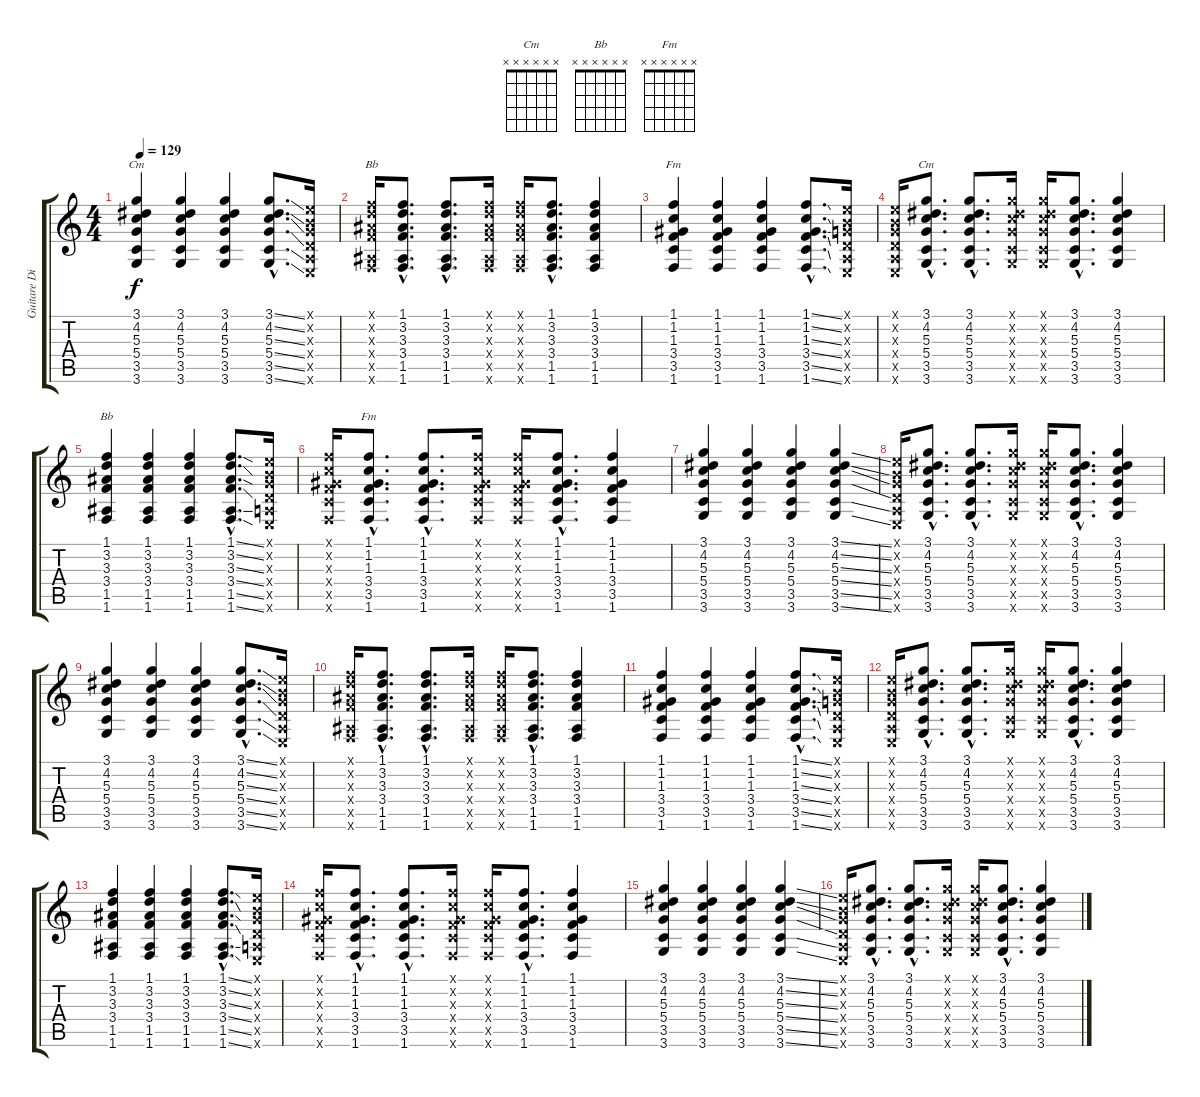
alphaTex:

\track ("Guitare Disto" "Guitare Di") {instrument distortionguitar}
\staff {score tabs}
\tuning (E4 B3 G3 D3 A2 E2) {hide}
\chord ("Cm" 3 4 5 5 3 3)
\chord ("Bb" 1 3 3 3 1 1)
\chord ("Fm" 1 1 1 3 3 1)
\chord ("Cm" x x x x x x) {firstfret 0}
\chord ("Bb" x x x x x x) {firstfret 0}
\chord ("Fm" x x x x x x) {firstfret 0}
\ts (4 4)
\tempo 129
\clef g2
\ks c
(3.1 4.2 5.3 5.4 3.5 3.6).4{ch "Cm" dy f} (3.1 4.2 5.3 5.4 3.5 3.6).4 (3.1 4.2 5.3 5.4 3.5 3.6).4 (3.1{ss hac} 4.2{ss hac} 5.3{ss hac} 5.4{ss hac} 3.5{ss hac} 3.6{ss hac}).8{d} (0.1{x} 0.2{x} 0.3{x} 0.4{x} 0.5{x} 0.6{x}).16 |
(1.1{x} 3.2{x} 3.3{x} 3.4{x} 1.5{x} 1.6{x}).16{ch "Bb"} (1.1{hac} 3.2{hac} 3.3{hac} 3.4{hac} 1.5{hac} 1.6{hac}).8{d} (1.1{hac} 3.2{hac} 3.3{hac} 3.4{hac} 1.5{hac} 1.6{hac}).8{d} (1.1{x} 3.2{x} 3.3{x} 3.4{x} 1.5{x} 1.6{x}).16 (1.1{x} 3.2{x} 3.3{x} 3.4{x} 1.5{x} 1.6{x}).16 (1.1{hac} 3.2{hac} 3.3{hac} 3.4{hac} 1.5{hac} 1.6{hac}).8{d} (1.1 3.2 3.3 3.4 1.5 1.6).4 |
(1.1 1.2 1.3 3.4 3.5 1.6).4{ch "Fm"} (1.1 1.2 1.3 3.4 3.5 1.6).4 (1.1 1.2 1.3 3.4 3.5 1.6).4 (1.1{ss hac} 1.2{ss hac} 1.3{ss hac} 3.4{ss hac} 3.5{ss hac} 1.6{ss hac}).8{d} (0.1{x} 0.2{x} 0.3{x} 0.4{x} 0.5{x} 0.6{x}).16 |
(0.1{x} 0.2{x} 0.3{x} 0.4{x} 0.5{x} 0.6{x}).16 (3.1{hac} 4.2{hac} 5.3{hac} 5.4{hac} 3.5{hac} 3.6{hac}).8{d ch "Cm"} (3.1{hac} 4.2{hac} 5.3{hac} 5.4{hac} 3.5{hac} 3.6{hac}).8{d} (3.1{x} 4.2{x} 5.3{x} 5.4{x} 3.5{x} 3.6{x}).16 (3.1{x} 4.2{x} 5.3{x} 5.4{x} 3.5{x} 3.6{x}).16 (3.1{hac} 4.2{hac} 5.3{hac} 5.4{hac} 3.5{hac} 3.6{hac}).8{d} (3.1 4.2 5.3 5.4 3.5 3.6).4 |
(1.1 3.2 3.3 3.4 1.5 1.6).4{ch "Bb"} (1.1 3.2 3.3 3.4 1.5 1.6).4 (1.1 3.2 3.3 3.4 1.5 1.6).4 (1.1{ss hac} 3.2{ss hac} 3.3{ss hac} 3.4{ss hac} 1.5{ss hac} 1.6{ss hac}).8{d} (0.1{x} 0.2{x} 0.3{x} 0.4{x} 0.5{x} 0.6{x}).16 |
(1.1{x} 1.2{x} 1.3{x} 3.4{x} 3.5{x} 1.6{x}).16 (1.1{hac} 1.2{hac} 1.3{hac} 3.4{hac} 3.5{hac} 1.6{hac}).8{d ch "Fm"} (1.1{hac} 1.2{hac} 1.3{hac} 3.4{hac} 3.5{hac} 1.6{hac}).8{d} (1.1{x} 1.2{x} 1.3{x} 3.4{x} 3.5{x} 1.6{x}).16 (1.1{x} 1.2{x} 1.3{x} 3.4{x} 3.5{x} 1.6{x}).16 (1.1{hac} 1.2{hac} 1.3{hac} 3.4{hac} 3.5{hac} 1.6{hac}).8{d} (1.1 1.2 1.3 3.4 3.5 1.6).4 |
(3.1 4.2 5.3 5.4 3.5 3.6).4 (3.1 4.2 5.3 5.4 3.5 3.6).4 (3.1 4.2 5.3 5.4 3.5 3.6).4 (3.1{ss} 4.2{ss} 5.3{ss} 5.4{ss} 3.5{ss} 3.6{ss}).4 |
(0.1{x} 0.2{x} 0.3{x} 0.4{x} 0.5{x} 0.6{x}).16 (3.1{hac} 4.2{hac} 5.3{hac} 5.4{hac} 3.5{hac} 3.6{hac}).8{d} (3.1{hac} 4.2{hac} 5.3{hac} 5.4{hac} 3.5{hac} 3.6{hac}).8{d} (3.1{x} 4.2{x} 5.3{x} 5.4{x} 3.5{x} 3.6{x}).16 (3.1{x} 4.2{x} 5.3{x} 5.4{x} 3.5{x} 3.6{x}).16 (3.1{hac} 4.2{hac} 5.3{hac} 5.4{hac} 3.5{hac} 3.6{hac}).8{d} (3.1 4.2 5.3 5.4 3.5 3.6).4 |
(3.1 4.2 5.3 5.4 3.5 3.6).4 (3.1 4.2 5.3 5.4 3.5 3.6).4 (3.1 4.2 5.3 5.4 3.5 3.6).4 (3.1{ss hac} 4.2{ss hac} 5.3{ss hac} 5.4{ss hac} 3.5{ss hac} 3.6{ss hac}).8{d} (0.1{x} 0.2{x} 0.3{x} 0.4{x} 0.5{x} 0.6{x}).16 |
(1.1{x} 3.2{x} 3.3{x} 3.4{x} 1.5{x} 1.6{x}).16 (1.1{hac} 3.2{hac} 3.3{hac} 3.4{hac} 1.5{hac} 1.6{hac}).8{d} (1.1{hac} 3.2{hac} 3.3{hac} 3.4{hac} 1.5{hac} 1.6{hac}).8{d} (1.1{x} 3.2{x} 3.3{x} 3.4{x} 1.5{x} 1.6{x}).16 (1.1{x} 3.2{x} 3.3{x} 3.4{x} 1.5{x} 1.6{x}).16 (1.1{hac} 3.2{hac} 3.3{hac} 3.4{hac} 1.5{hac} 1.6{hac}).8{d} (1.1 3.2 3.3 3.4 1.5 1.6).4 |
(1.1 1.2 1.3 3.4 3.5 1.6).4 (1.1 1.2 1.3 3.4 3.5 1.6).4 (1.1 1.2 1.3 3.4 3.5 1.6).4 (1.1{ss hac} 1.2{ss hac} 1.3{ss hac} 3.4{ss hac} 3.5{ss hac} 1.6{ss hac}).8{d} (0.1{x} 0.2{x} 0.3{x} 0.4{x} 0.5{x} 0.6{x}).16 |
(0.1{x} 0.2{x} 0.3{x} 0.4{x} 0.5{x} 0.6{x}).16 (3.1{hac} 4.2{hac} 5.3{hac} 5.4{hac} 3.5{hac} 3.6{hac}).8{d} (3.1{hac} 4.2{hac} 5.3{hac} 5.4{hac} 3.5{hac} 3.6{hac}).8{d} (3.1{x} 4.2{x} 5.3{x} 5.4{x} 3.5{x} 3.6{x}).16 (3.1{x} 4.2{x} 5.3{x} 5.4{x} 3.5{x} 3.6{x}).16 (3.1{hac} 4.2{hac} 5.3{hac} 5.4{hac} 3.5{hac} 3.6{hac}).8{d} (3.1 4.2 5.3 5.4 3.5 3.6).4 |
(1.1 3.2 3.3 3.4 1.5 1.6).4 (1.1 3.2 3.3 3.4 1.5 1.6).4 (1.1 3.2 3.3 3.4 1.5 1.6).4 (1.1{ss hac} 3.2{ss hac} 3.3{ss hac} 3.4{ss hac} 1.5{ss hac} 1.6{ss hac}).8{d} (0.1{x} 0.2{x} 0.3{x} 0.4{x} 0.5{x} 0.6{x}).16 |
(1.1{x} 1.2{x} 1.3{x} 3.4{x} 3.5{x} 1.6{x}).16 (1.1{hac} 1.2{hac} 1.3{hac} 3.4{hac} 3.5{hac} 1.6{hac}).8{d} (1.1{hac} 1.2{hac} 1.3{hac} 3.4{hac} 3.5{hac} 1.6{hac}).8{d} (1.1{x} 1.2{x} 1.3{x} 3.4{x} 3.5{x} 1.6{x}).16 (1.1{x} 1.2{x} 1.3{x} 3.4{x} 3.5{x} 1.6{x}).16 (1.1{hac} 1.2{hac} 1.3{hac} 3.4{hac} 3.5{hac} 1.6{hac}).8{d} (1.1 1.2 1.3 3.4 3.5 1.6).4 |
(3.1 4.2 5.3 5.4 3.5 3.6).4 (3.1 4.2 5.3 5.4 3.5 3.6).4 (3.1 4.2 5.3 5.4 3.5 3.6).4 (3.1{ss} 4.2{ss} 5.3{ss} 5.4{ss} 3.5{ss} 3.6{ss}).4 |
(0.1{x} 0.2{x} 0.3{x} 0.4{x} 0.5{x} 0.6{x}).16 (3.1{hac} 4.2{hac} 5.3{hac} 5.4{hac} 3.5{hac} 3.6{hac}).8{d} (3.1{hac} 4.2{hac} 5.3{hac} 5.4{hac} 3.5{hac} 3.6{hac}).8{d} (3.1{x} 4.2{x} 5.3{x} 5.4{x} 3.5{x} 3.6{x}).16 (3.1{x} 4.2{x} 5.3{x} 5.4{x} 3.5{x} 3.6{x}).16 (3.1{hac} 4.2{hac} 5.3{hac} 5.4{hac} 3.5{hac} 3.6{hac}).8{d} (3.1 4.2 5.3 5.4 3.5 3.6).4
